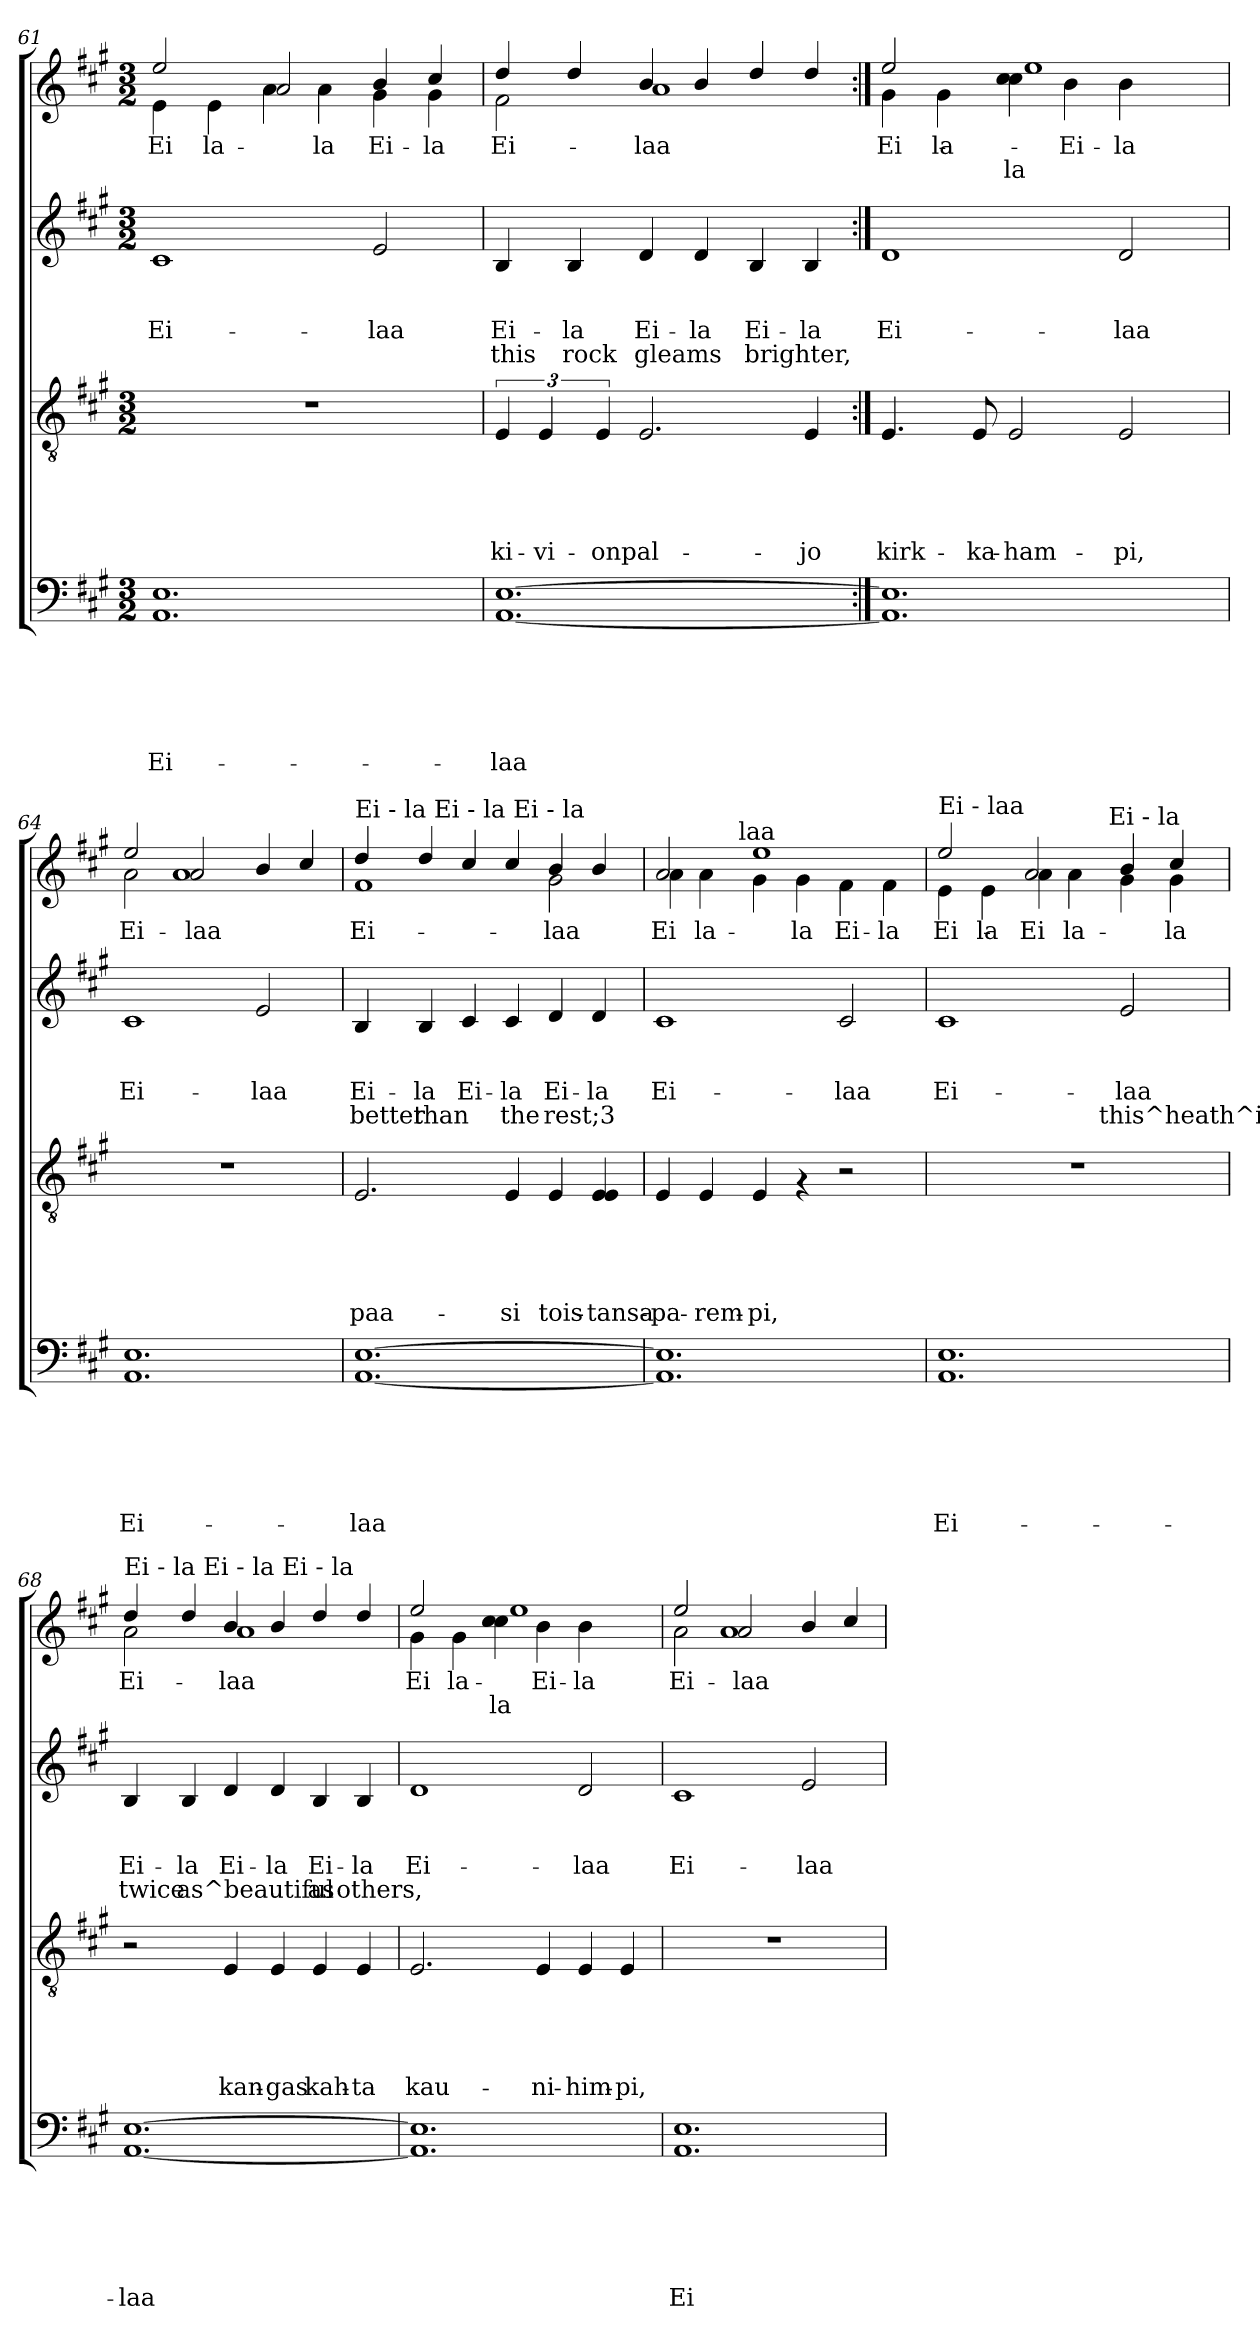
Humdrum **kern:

**kern	**text	**text	**text	**text	**text	**text	**kern	**text	**text	**text	**text	**text	**kern	**text	**text	**text	**text	**kern	**text	**text
*part4	*part4	*part4	*part4	*part4	*part4	*part4	*part3	*part3	*part3	*part3	*part3	*part3	*part2	*part2	*part2	*part2	*part2	*part1	*part1	*part1
*staff4	*staff4	*staff4	*staff4	*staff4	*staff4	*staff4	*staff3	*staff3	*staff3	*staff3	*staff3	*staff3	*staff2	*staff2	*staff2	*staff2	*staff2	*staff1	*staff1	*staff1
!!LO:PB:g=z
*clefF4	*	*	*	*	*	*	*clefGv2	*	*	*	*	*	*clefG2	*	*	*	*	*clefG2	*	*
*k[f#c#g#]	*	*	*	*	*	*	*k[f#c#g#]	*	*	*	*	*	*k[f#c#g#]	*	*	*	*	*k[f#c#g#]	*	*
*A:	*	*	*	*	*	*	*A:	*	*	*	*	*	*A:	*	*	*	*	*A:	*	*
*M3/2	*	*	*	*	*	*	*M3/2	*	*	*	*	*	*M3/2	*	*	*	*	*M3/2	*	*
=61	=61	=61	=61	=61	=61	=61	=61	=61	=61	=61	=61	=61	=61	=61	=61	=61	=61	=61	=61	=61
!	!	!	!	!	!	!LO:LY:b	!	!	!	!	!	!	!	!	!	!LO:LY:b	!	!	!LO:LY:b	!
*	*	*	*	*	*	*	*	*	*	*	*	*	*	*	*	*	*	*^	*	*
1.AA 1.E	.	.	.	.	.	-Ei-	1.r	.	.	.	.	.	1c#	.	.	Ei-	.	2ee/	4e\	Ei-	.
!	!	!	!	!	!	!	!	!	!	!	!	!	!	!	!	!	!	!	!	!LO:LY:b	!
.	.	.	.	.	.	.	.	.	.	.	.	.	.	.	.	.	.	.	4e\	-la	.
!	!	!	!	!	!	!	!	!	!	!	!	!	!	!	!	!	!	!	!	!LO:LY:b	!
.	.	.	.	.	.	.	.	.	.	.	.	.	.	.	.	.	.	4a\	2a/	.	.
!	!	!	!	!	!	!	!	!	!	!	!	!	!	!	!	!	!	!	!	!LO:LY:b	!
.	.	.	.	.	.	.	.	.	.	.	.	.	.	.	.	.	.	4a\	.	-la	.
!	!	!	!	!	!	!	!	!	!	!	!	!	!	!	!	!LO:LY:b	!	!	!	!LO:LY:b	!
.	.	.	.	.	.	.	.	.	.	.	.	.	2e/	.	.	-laa	.	4b/	4g#\	Ei-	.
!	!	!	!	!	!	!	!	!	!	!	!	!	!	!	!	!	!	!	!	!LO:LY:b	!
.	.	.	.	.	.	.	.	.	.	.	.	.	.	.	.	.	.	4g#\	4cc#/	la	.
=62	=62	=62	=62	=62	=62	=62	=62	=62	=62	=62	=62	=62	=62	=62	=62	=62	=62	=62	=62	=62	=62
!	!	!	!	!	!	!LO:LY:b	!	!	!	!	!	!LO:LY:b:rj	!	!	!	!LO:LY:b	!LO:LY:b	!	!	!LO:LY:b	!
[<1.AA [>1.E	.	.	.	.	.	-laa	6E/	.	.	.	.	ki-	4B/	.	.	Ei-	this	2f#\	4dd/	Ei-	.
!	!	!	!	!	!	!	!	!	!	!	!	!LO:LY:b:rj	!	!	!	!	!	!	!	!	!
.	.	.	.	.	.	.	6E/	.	.	.	.	-vi-	.	.	.	.	.	.	.	.	.
!	!	!	!	!	!	!	!	!	!	!	!	!	!	!	!	!LO:LY:b	!LO:LY:b	!	!	!	!
.	.	.	.	.	.	.	.	.	.	.	.	.	4B/	.	.	-la	rock	.	4dd/	.	.
!	!	!	!	!	!	!	!	!	!	!	!	!LO:LY:b:rj	!	!	!	!	!	!	!	!	!
.	.	.	.	.	.	.	6E/	.	.	.	.	-onpal-	.	.	.	.	.	.	.	.	.
!	!	!	!	!	!	!	!	!	!	!	!	!	!	!	!	!LO:LY:b	!LO:LY:b	!	!	!LO:LY:b	!
.	.	.	.	.	.	.	2.E/	.	.	.	.	.	4d/	.	.	Ei-	gleams	4b/	1a	-laa	.
!	!	!	!	!	!	!	!	!	!	!	!	!	!	!	!	!LO:LY:b	!	!	!	!	!
.	.	.	.	.	.	.	.	.	.	.	.	.	4d/	.	.	-la	.	4b/	.	.	.
!	!	!	!	!	!	!	!	!	!	!	!	!	!	!	!	!LO:LY:b	!LO:LY:b	!	!	!	!
.	.	.	.	.	.	.	.	.	.	.	.	.	4B/	.	.	Ei-	brighter,	4dd/	.	.	.
!	!	!	!	!	!	!	!	!	!	!	!	!LO:LY:b:rj	!	!	!	!LO:LY:b	!	!	!	!	!
.	.	.	.	.	.	.	4E/	.	.	.	.	-jo	4B/	.	.	-la	.	4dd/	.	.	.
=63:|!	=63:|!	=63:|!	=63:|!	=63:|!	=63:|!	=63:|!	=63:|!	=63:|!	=63:|!	=63:|!	=63:|!	=63:|!	=63:|!	=63:|!	=63:|!	=63:|!	=63:|!	=63:|!	=63:|!	=63:|!	=63:|!
!	!	!	!	!	!	!	!	!	!	!	!	!LO:LY:b:rj	!	!	!	!LO:LY:b	!	!	!	!LO:LY:b	!
1.AA] 1.E]	.	.	.	.	.	.	4.E/	.	.	.	.	kirk-	1d	.	.	Ei-	.	2ee/	4g#\	Ei-	.
!	!	!	!	!	!	!	!	!	!	!	!	!	!	!	!	!	!	!	!	!LO:LY:b	!
.	.	.	.	.	.	.	.	.	.	.	.	.	.	.	.	.	.	.	4g#\	-la	.
!	!	!	!	!	!	!	!	!	!	!	!	!LO:LY:b:rj	!	!	!	!	!	!	!	!	!
.	.	.	.	.	.	.	8E/	.	.	.	.	-ka-	.	.	.	.	.	.	.	.	.
!	!	!	!	!	!	!	!	!	!	!	!	!LO:LY:b:rj	!	!	!	!	!	!	!	!LO:LY:b	!LO:LY:b
.	.	.	.	.	.	.	2E/	.	.	.	.	-ham-	.	.	.	.	.	4cc#\ 4cc#\	1ee	.	la
!	!	!	!	!	!	!	!	!	!	!	!	!	!	!	!	!	!	!	!	!LO:LY:b	!
.	.	.	.	.	.	.	.	.	.	.	.	.	.	.	.	.	.	4b\	.	-Ei-	.
!	!	!	!	!	!	!	!	!	!	!	!	!LO:LY:b:rj	!	!	!	!LO:LY:b	!	!	!	!LO:LY:b	!
.	.	.	.	.	.	.	2E/	.	.	.	.	-pi,	2d/	.	.	-laa	.	4b\	.	-la	.
.	.	.	.	.	.	.	.	.	.	.	.	.	.	.	.	.	.	4ryy	.	.	.
=64	=64	=64	=64	=64	=64	=64	=64	=64	=64	=64	=64	=64	=64	=64	=64	=64	=64	=64	=64	=64	=64
!	!	!	!	!	!	!LO:LY:b	!	!	!	!	!	!	!	!	!	!LO:LY:b	!	!	!	!LO:LY:b	!
1.AA 1.E	.	.	.	.	.	Ei-	1.r	.	.	.	.	.	1c#	.	.	Ei-	.	2ee/	2a\	Ei-	.
!	!	!	!	!	!	!	!	!	!	!	!	!	!	!	!	!	!	!	!	!LO:LY:b	!
.	.	.	.	.	.	.	.	.	.	.	.	.	.	.	.	.	.	2a/	1a	laa	.
!	!	!	!	!	!	!	!	!	!	!	!	!	!	!	!	!LO:LY:b	!	!	!	!	!
.	.	.	.	.	.	.	.	.	.	.	.	.	2e/	.	.	-laa	.	4b/	.	.	.
.	.	.	.	.	.	.	.	.	.	.	.	.	.	.	.	.	.	4cc#/	.	.	.
!!LO:LB:g=z	!!
=65	=65	=65	=65	=65	=65	=65	=65	=65	=65	=65	=65	=65	=65	=65	=65	=65	=65	=65	=65	=65	=65
!	!	!	!	!	!	!	!	!	!	!	!	!	!	!	!	!	!	!LO:TX:a:t=Ei - la Ei - la Ei - la	!	!	!
!	!	!	!	!	!	!LO:LY:b	!	!	!	!	!	!LO:LY:b:rj	!	!	!	!LO:LY:b	!LO:LY:b	!	!	!LO:LY:b	!
[<1.AA [>1.E	.	.	.	.	.	-laa	2.E/	.	.	.	.	paa-	4B/	.	.	Ei-	better	1f#	4dd/	Ei-	.
!	!	!	!	!	!	!	!	!	!	!	!	!	!	!	!	!LO:LY:b	!LO:LY:b	!	!	!	!
.	.	.	.	.	.	.	.	.	.	.	.	.	4B/	.	.	-la	than	.	4dd/	.	.
!	!	!	!	!	!	!	!	!	!	!	!	!	!	!	!	!LO:LY:b	!	!	!	!	!
.	.	.	.	.	.	.	.	.	.	.	.	.	4c#/	.	.	Ei-	.	.	4cc#/	.	.
!	!	!	!	!	!	!	!	!	!	!	!	!LO:LY:b:rj	!	!	!	!LO:LY:b	!LO:LY:b	!	!	!	!
.	.	.	.	.	.	.	4E/	.	.	.	.	-si	4c#/	.	.	-la	the	.	4cc#/	.	.
!	!	!	!	!	!	!	!	!	!	!	!	!LO:LY:b:rj	!	!	!	!LO:LY:b	!LO:LY:b	!	!	!LO:LY:b	!
.	.	.	.	.	.	.	4E/	.	.	.	.	tois-	4d/	.	.	Ei-	rest;3	4b/	2g#\	-laa	.
!	!	!	!	!	!	!	!	!	!	!	!	!LO:LY:b:rj	!	!	!	!LO:LY:b	!	!	!	!	!
.	.	.	.	.	.	.	4E/ 4E/	.	.	.	.	-tansa-	4d/	.	.	-la	.	4b/	.	.	.
*	*	*	*	*	*	*	*	*	*	*	*	*	*	*	*	*	*	*v	*v	*	*
=66	=66	=66	=66	=66	=66	=66	=66	=66	=66	=66	=66	=66	=66	=66	=66	=66	=66	=66	=66	=66
!	!	!	!	!	!	!	!	!	!	!	!	!	!	!	!	!	!	!LO:TX:a:t=Ei -	!	!
!	!	!	!	!	!	!	!	!	!	!	!	!LO:LY:b:rj	!	!	!	!LO:LY:b	!	!	!LO:LY:b	!
*	*	*	*	*	*	*	*	*	*	*	*	*	*	*	*	*	*	*^	*	*
*	*	*	*	*	*	*	*	*	*	*	*	*	*	*	*	*	*	*	*^	*	*
1.AA] 1.E]	.	.	.	.	.	.	4E/	.	.	.	.	-pa-	1c#	.	.	Ei-	.	24%11ryy	2a/	4a\	Ei-	.
!	!	!	!	!	!	!	!	!	!	!	!	!LO:LY:b:rj	!	!	!	!	!	!	!	!	!LO:LY:b	!
.	.	.	.	.	.	.	4E/	.	.	.	.	-rem-	.	.	.	.	.	.	.	4a\	-la	.
!	!	!	!	!	!	!	!	!	!	!	!	!	!	!	!	!	!	!LO:TX:a:t=laa	!	!	!	!
.	.	.	.	.	.	.	.	.	.	.	.	.	.	.	.	.	.	24%25ryy	.	.	.	.
!	!	!	!	!	!	!	!	!	!	!	!	!LO:LY:b:rj	!	!	!	!	!	!	!	!	!LO:LY:b	!
.	.	.	.	.	.	.	4E/	.	.	.	.	-pi,	.	.	.	.	.	.	4g#\	1ee	.	.
!	!	!	!	!	!	!	!	!	!	!	!	!	!	!	!	!	!	!	!	!	!LO:LY:b	!
.	.	.	.	.	.	.	4rF	.	.	.	.	.	.	.	.	.	.	.	4g#\	.	-la	.
!	!	!	!	!	!	!	!	!	!	!	!	!	!	!	!	!LO:LY:b	!	!	!	!	!LO:LY:b	!
.	.	.	.	.	.	.	2r	.	.	.	.	.	2c#/	.	.	-laa	.	.	4f#\	.	Ei-	.
!	!	!	!	!	!	!	!	!	!	!	!	!	!	!	!	!	!	!	!	!	!LO:LY:b	!
.	.	.	.	.	.	.	.	.	.	.	.	.	.	.	.	.	.	.	4f#\	.	-la	.
=67	=67	=67	=67	=67	=67	=67	=67	=67	=67	=67	=67	=67	=67	=67	=67	=67	=67	=67	=67	=67	=67	=67
!	!	!	!	!	!	!	!	!	!	!	!	!	!	!	!	!	!	!LO:TX:a:t=Ei - laa	!	!	!	!
!	!	!	!	!	!	!LO:LY:b	!	!	!	!	!	!	!	!	!	!LO:LY:b	!	!	!	!	!LO:LY:b	!
1.AA 1.E	.	.	.	.	.	Ei-	1.r	.	.	.	.	.	1c#	.	.	Ei-	.	2ee/	4e\	2ryy	-Ei-	.
!	!	!	!	!	!	!	!	!	!	!	!	!	!	!	!	!	!	!	!	!	!LO:LY:b	!
.	.	.	.	.	.	.	.	.	.	.	.	.	.	.	.	.	.	.	4e\	.	-la	.
!	!	!	!	!	!	!	!	!	!	!	!	!	!	!	!	!	!	!	!	!	!LO:LY:b	!
.	.	.	.	.	.	.	.	.	.	.	.	.	.	.	.	.	.	2a/	4...ryy	4a\	Ei-	.
!	!	!	!	!	!	!	!	!	!	!	!	!	!	!	!	!	!	!	!	!	!LO:LY:b	!
.	.	.	.	.	.	.	.	.	.	.	.	.	.	.	.	.	.	.	.	4a\	-la	.
!	!	!	!	!	!	!	!	!	!	!	!	!	!	!	!	!	!	!	!LO:TX:a:t=Ei - la	!	!	!
.	.	.	.	.	.	.	.	.	.	.	.	.	.	.	.	.	.	.	2ryy	.	.	.
!	!	!	!	!	!	!	!	!	!	!	!	!	!	!	!	!LO:LY:b	!LO:LY:b	!	!	!	!LO:LY:b	!
.	.	.	.	.	.	.	.	.	.	.	.	.	2e/	.	.	-laa	this^heath^is	4g#\	.	4b/	.	.
!	!	!	!	!	!	!	!	!	!	!	!	!	!	!	!	!	!	!	!	!	!LO:LY:b	!
.	.	.	.	.	.	.	.	.	.	.	.	.	.	.	.	.	.	4cc#/	.	4g#\	la	.
.	.	.	.	.	.	.	.	.	.	.	.	.	.	.	.	.	.	.	32ryy	.	.	.
*	*	*	*	*	*	*	*	*	*	*	*	*	*	*	*	*	*	*	*v	*v	*	*
=68	=68	=68	=68	=68	=68	=68	=68	=68	=68	=68	=68	=68	=68	=68	=68	=68	=68	=68	=68	=68	=68
!	!	!	!	!	!	!	!	!	!	!	!	!	!	!	!	!	!	!LO:TX:a:t=Ei - la Ei - la Ei - la	!	!	!
!	!	!	!	!	!	!LO:LY:b	!	!	!	!	!	!	!	!	!	!LO:LY:b	!LO:LY:b	!	!	!LO:LY:b	!
[>1.AA [>1.E	.	.	.	.	.	-laa	2r	.	.	.	.	.	4B/	.	.	Ei-	twice	2a\	4dd/	Ei-	.
!	!	!	!	!	!	!	!	!	!	!	!	!	!	!	!	!LO:LY:b	!LO:LY:b	!	!	!	!
.	.	.	.	.	.	.	.	.	.	.	.	.	4B/	.	.	-la	as^beautiful	.	4dd/	.	.
!	!	!	!	!	!	!	!	!	!	!	!	!LO:LY:b:rj	!	!	!	!LO:LY:b	!	!	!	!LO:LY:b	!
.	.	.	.	.	.	.	4E/	.	.	.	.	kan-	4d/	.	.	Ei-	.	4b/	1a	laa	.
!	!	!	!	!	!	!	!	!	!	!	!	!LO:LY:b:rj	!	!	!	!LO:LY:b	!	!	!	!	!
.	.	.	.	.	.	.	4E/	.	.	.	.	-gas	4d/	.	.	-la	.	4b/	.	.	.
!	!	!	!	!	!	!	!	!	!	!	!	!LO:LY:b:rj	!	!	!	!LO:LY:b	!LO:LY:b	!	!	!	!
.	.	.	.	.	.	.	4E/	.	.	.	.	kah-	4B/	.	.	Ei-	as	4dd/	.	.	.
!	!	!	!	!	!	!	!	!	!	!	!	!LO:LY:b:rj	!	!	!	!LO:LY:b	!LO:LY:b	!	!	!	!
.	.	.	.	.	.	.	4E/	.	.	.	.	-ta	4B/	.	.	-la	others,	4dd/	.	.	.
!!LO:PB:g=z	!!
=69	=69	=69	=69	=69	=69	=69	=69	=69	=69	=69	=69	=69	=69	=69	=69	=69	=69	=69	=69	=69	=69
!	!	!	!	!	!	!	!	!	!	!	!	!LO:LY:b:rj	!	!	!	!LO:LY:b	!	!	!	!LO:LY:b	!
1.AA] 1.E]	.	.	.	.	.	.	2.E/	.	.	.	.	kau-	1d	.	.	Ei-	.	2ee/	4g#\	Ei-	.
!	!	!	!	!	!	!	!	!	!	!	!	!	!	!	!	!	!	!	!	!LO:LY:b	!
.	.	.	.	.	.	.	.	.	.	.	.	.	.	.	.	.	.	.	4g#\	-la	.
!	!	!	!	!	!	!	!	!	!	!	!	!	!	!	!	!	!	!	!	!LO:LY:b	!LO:LY:b
.	.	.	.	.	.	.	.	.	.	.	.	.	.	.	.	.	.	4cc#\ 4cc#\	1ee	.	la
!	!	!	!	!	!	!	!	!	!	!	!	!LO:LY:b:rj	!	!	!	!	!	!	!	!LO:LY:b	!
.	.	.	.	.	.	.	4E/	.	.	.	.	-ni-	.	.	.	.	.	4b\	.	-Ei-	.
!	!	!	!	!	!	!	!	!	!	!	!	!LO:LY:b:rj	!	!	!	!LO:LY:b	!	!	!	!LO:LY:b	!
.	.	.	.	.	.	.	4E/	.	.	.	.	-him-	2d/	.	.	-laa	.	4b\	.	-la	.
!	!	!	!	!	!	!	!	!	!	!	!	!LO:LY:b:rj	!	!	!	!	!	!	!	!	!
.	.	.	.	.	.	.	4E/	.	.	.	.	-pi,	.	.	.	.	.	4ryy	.	.	.
=70	=70	=70	=70	=70	=70	=70	=70	=70	=70	=70	=70	=70	=70	=70	=70	=70	=70	=70	=70	=70	=70
!	!	!	!	!	!	!LO:LY:b	!	!	!	!	!	!	!	!	!	!LO:LY:b	!	!	!	!LO:LY:b	!
1.AA 1.E	.	.	.	.	.	Ei-	1.r	.	.	.	.	.	1c#	.	.	Ei-	.	2ee/	2a\	Ei-	.
!	!	!	!	!	!	!	!	!	!	!	!	!	!	!	!	!	!	!	!	!LO:LY:b	!
.	.	.	.	.	.	.	.	.	.	.	.	.	.	.	.	.	.	2a/	1a	laa	.
!	!	!	!	!	!	!	!	!	!	!	!	!	!	!	!	!LO:LY:b	!	!	!	!	!
.	.	.	.	.	.	.	.	.	.	.	.	.	2e/	.	.	-laa	.	4b/	.	.	.
.	.	.	.	.	.	.	.	.	.	.	.	.	.	.	.	.	.	4cc#/	.	.	.
*	*	*	*	*	*	*	*	*	*	*	*	*	*	*	*	*	*	*v	*v	*	*
=	=	=	=	=	=	=	=	=	=	=	=	=	=	=	=	=	=	=	=	=
*-	*-	*-	*-	*-	*-	*-	*-	*-	*-	*-	*-	*-	*-	*-	*-	*-	*-	*-	*-	*-
